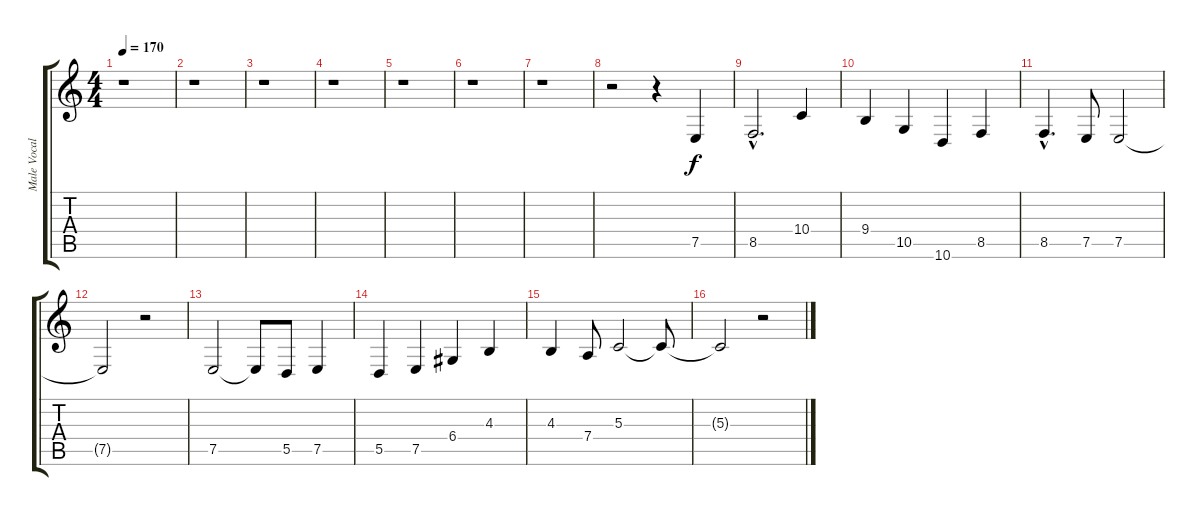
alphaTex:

\track ("Male Vocals" "Male Vocal") {instrument cello}
\staff {score tabs}
\tuning (E4 B3 G3 D3 A2 E2) {hide}
\ts (4 4)
\tempo 170
\clef g2
\ks c
r.1{dy f} |
r.1 |
r.1 |
r.1 |
r.1 |
r.1 |
r.1 |
r.2 r.4 7.5.4 |
8.5{hac}.2{d} 10.4.4 |
9.4.4 10.5.4 10.6.4 8.5.4 |
8.5{hac}.4{d} 7.5.8 7.5.2 |
7.5{t}.2 r.2 |
7.5.2 7.5{t}.8 5.5.8 7.5.4 |
5.5.4 7.5.4 6.4.4 4.3.4 |
4.3.4 7.4.8 5.3.2 5.3{t}.8 |
5.3{t}.2 r.2
